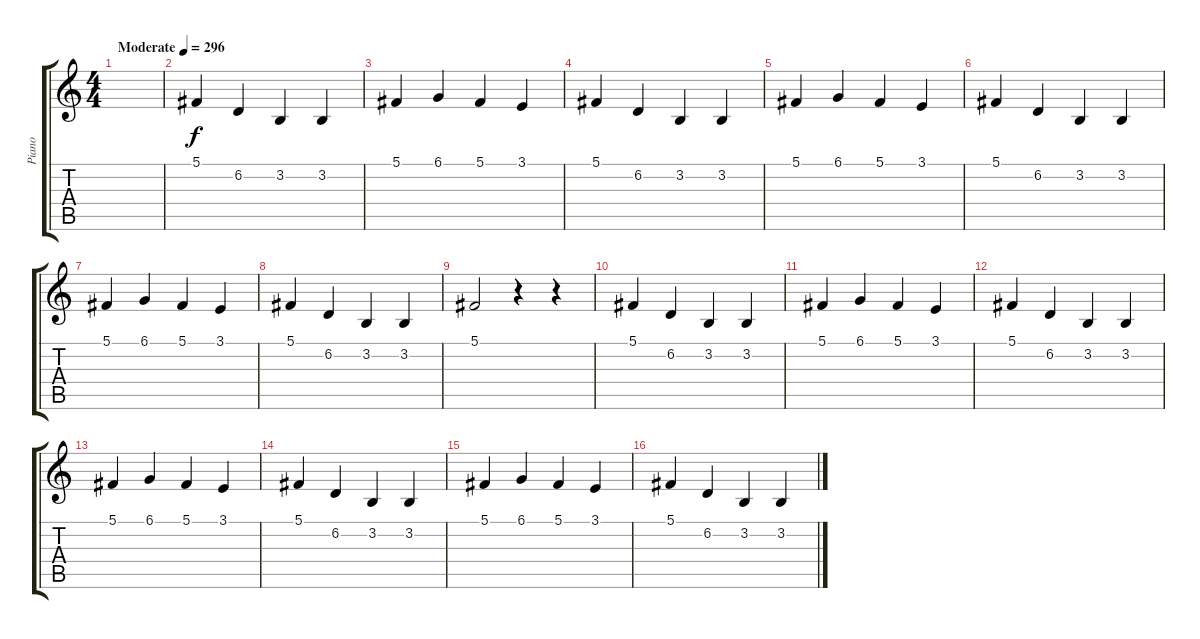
\track ("Piano" "Piano") {instrument acousticgrandpiano}
\staff {score tabs}
\tuning (Db4 Ab3 E3 B2 Gb2 B1) {hide}
\ts (4 4)
\tempo (296 "Moderate")
\clef g2
\ks c
|
5.1.4 6.2.4 3.2.4 3.2.4 |
5.1.4 6.1.4 5.1.4 3.1.4 |
5.1.4 6.2.4 3.2.4 3.2.4 |
5.1.4 6.1.4 5.1.4 3.1.4 |
5.1.4 6.2.4 3.2.4 3.2.4 |
5.1.4 6.1.4 5.1.4 3.1.4 |
5.1.4 6.2.4 3.2.4 3.2.4 |
5.1.2 r.4 r.4 |
5.1.4 6.2.4 3.2.4 3.2.4 |
5.1.4 6.1.4 5.1.4 3.1.4 |
5.1.4 6.2.4 3.2.4 3.2.4 |
5.1.4 6.1.4 5.1.4 3.1.4 |
5.1.4 6.2.4 3.2.4 3.2.4 |
5.1.4 6.1.4 5.1.4 3.1.4 |
5.1.4 6.2.4 3.2.4 3.2.4
